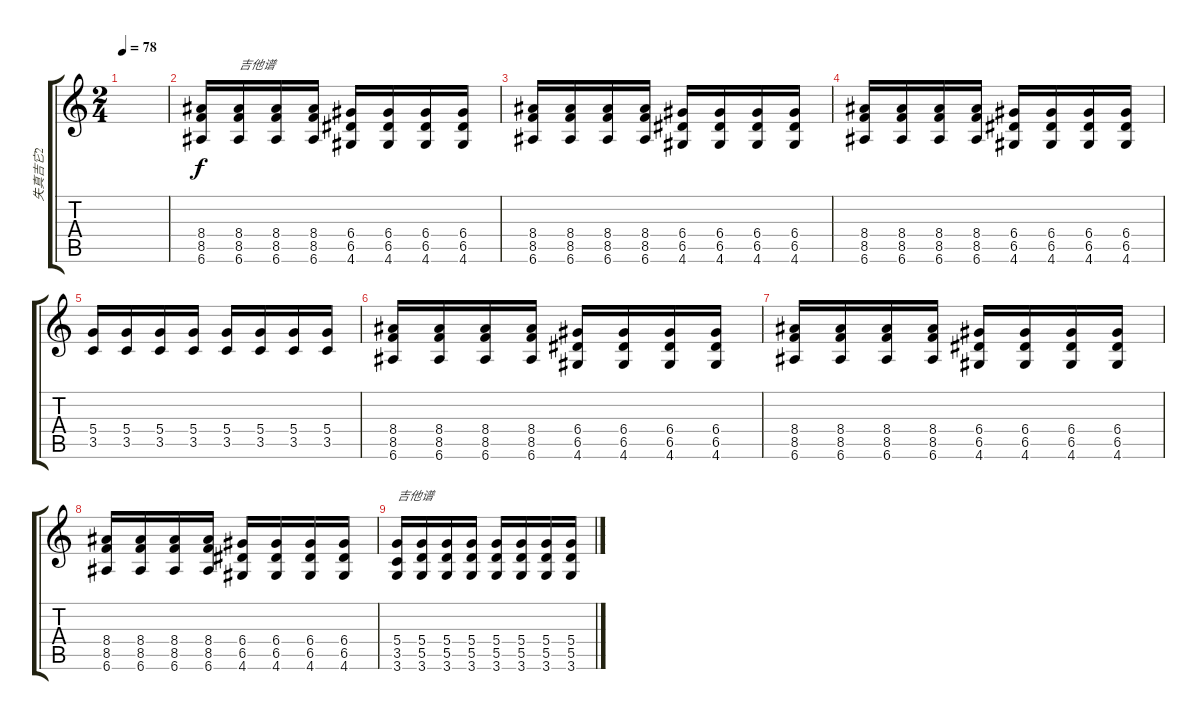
\track ("失真吉它2" "失真吉它2") {instrument electricguitarmuted}
\staff {score tabs}
\tuning (E4 B3 G3 D3 A2 E2) {hide}
\ts (2 4)
\tempo 78
\clef g2
\ks c
|
(8.4 8.5 6.6).16 (8.4 8.5 6.6).16{txt "吉他谱"} (8.4 8.5 6.6).16 (8.4 8.5 6.6).16 (6.4 6.5 4.6).16 (6.4 6.5 4.6).16 (6.4 6.5 4.6).16 (6.4 6.5 4.6).16 |
(8.4 8.5 6.6).16 (8.4 8.5 6.6).16 (8.4 8.5 6.6).16 (8.4 8.5 6.6).16 (6.4 6.5 4.6).16 (6.4 6.5 4.6).16 (6.4 6.5 4.6).16 (6.4 6.5 4.6).16 |
(8.4 8.5 6.6).16 (8.4 8.5 6.6).16 (8.4 8.5 6.6).16 (8.4 8.5 6.6).16 (6.4 6.5 4.6).16 (6.4 6.5 4.6).16 (6.4 6.5 4.6).16 (6.4 6.5 4.6).16 |
(5.4 3.5).16 (5.4 3.5).16 (5.4 3.5).16 (5.4 3.5).16 (5.4 3.5).16 (5.4 3.5).16 (5.4 3.5).16 (5.4 3.5).16 |
(8.4 8.5 6.6).16 (8.4 8.5 6.6).16 (8.4 8.5 6.6).16 (8.4 8.5 6.6).16 (6.4 6.5 4.6).16 (6.4 6.5 4.6).16 (6.4 6.5 4.6).16 (6.4 6.5 4.6).16 |
(8.4 8.5 6.6).16 (8.4 8.5 6.6).16 (8.4 8.5 6.6).16 (8.4 8.5 6.6).16 (6.4 6.5 4.6).16 (6.4 6.5 4.6).16 (6.4 6.5 4.6).16 (6.4 6.5 4.6).16 |
(8.4 8.5 6.6).16 (8.4 8.5 6.6).16 (8.4 8.5 6.6).16 (8.4 8.5 6.6).16 (6.4 6.5 4.6).16 (6.4 6.5 4.6).16 (6.4 6.5 4.6).16 (6.4 6.5 4.6).16 |
(5.4 3.5 3.6).16{txt "吉他谱"} (5.4 5.5 3.6).16 (5.4 5.5 3.6).16 (5.4 5.5 3.6).16 (5.4 5.5 3.6).16 (5.4 5.5 3.6).16 (5.4 5.5 3.6).16 (5.4 5.5 3.6).16
